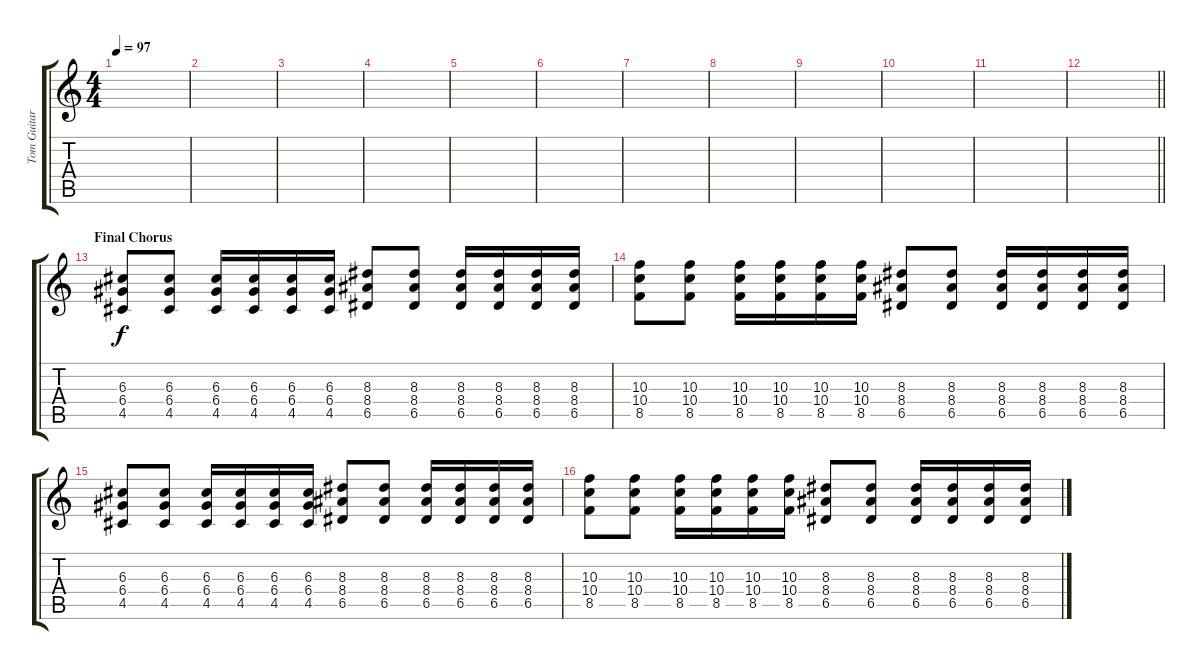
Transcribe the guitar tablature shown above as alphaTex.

\track ("Tom Guitar" "Tom Guitar") {instrument distortionguitar}
\staff {score tabs}
\tuning (E4 B3 G3 D3 A2 D2) {hide}
\ts (4 4)
\tempo 97
\clef g2
\ks c
|
|
|
|
|
|
|
|
|
|
|
\barLineRight lightlight
|
\section ("" "Final Chorus")
(6.3 6.4 4.5).8 (6.3 6.4 4.5).8 (6.3 6.4 4.5).16 (6.3 6.4 4.5).16 (6.3 6.4 4.5).16 (6.3 6.4 4.5).16 (8.3 8.4 6.5).8 (8.3 8.4 6.5).8 (8.3 8.4 6.5).16 (8.3 8.4 6.5).16 (8.3 8.4 6.5).16 (8.3 8.4 6.5).16 |
(10.3 10.4 8.5).8 (10.3 10.4 8.5).8 (10.3 10.4 8.5).16 (10.3 10.4 8.5).16 (10.3 10.4 8.5).16 (10.3 10.4 8.5).16 (8.3 8.4 6.5).8 (8.3 8.4 6.5).8 (8.3 8.4 6.5).16 (8.3 8.4 6.5).16 (8.3 8.4 6.5).16 (8.3 8.4 6.5).16 |
(6.3 6.4 4.5).8 (6.3 6.4 4.5).8 (6.3 6.4 4.5).16 (6.3 6.4 4.5).16 (6.3 6.4 4.5).16 (6.3 6.4 4.5).16 (8.3 8.4 6.5).8 (8.3 8.4 6.5).8 (8.3 8.4 6.5).16 (8.3 8.4 6.5).16 (8.3 8.4 6.5).16 (8.3 8.4 6.5).16 |
(10.3 10.4 8.5).8 (10.3 10.4 8.5).8 (10.3 10.4 8.5).16 (10.3 10.4 8.5).16 (10.3 10.4 8.5).16 (10.3 10.4 8.5).16 (8.3 8.4 6.5).8 (8.3 8.4 6.5).8 (8.3 8.4 6.5).16 (8.3 8.4 6.5).16 (8.3 8.4 6.5).16 (8.3 8.4 6.5).16
